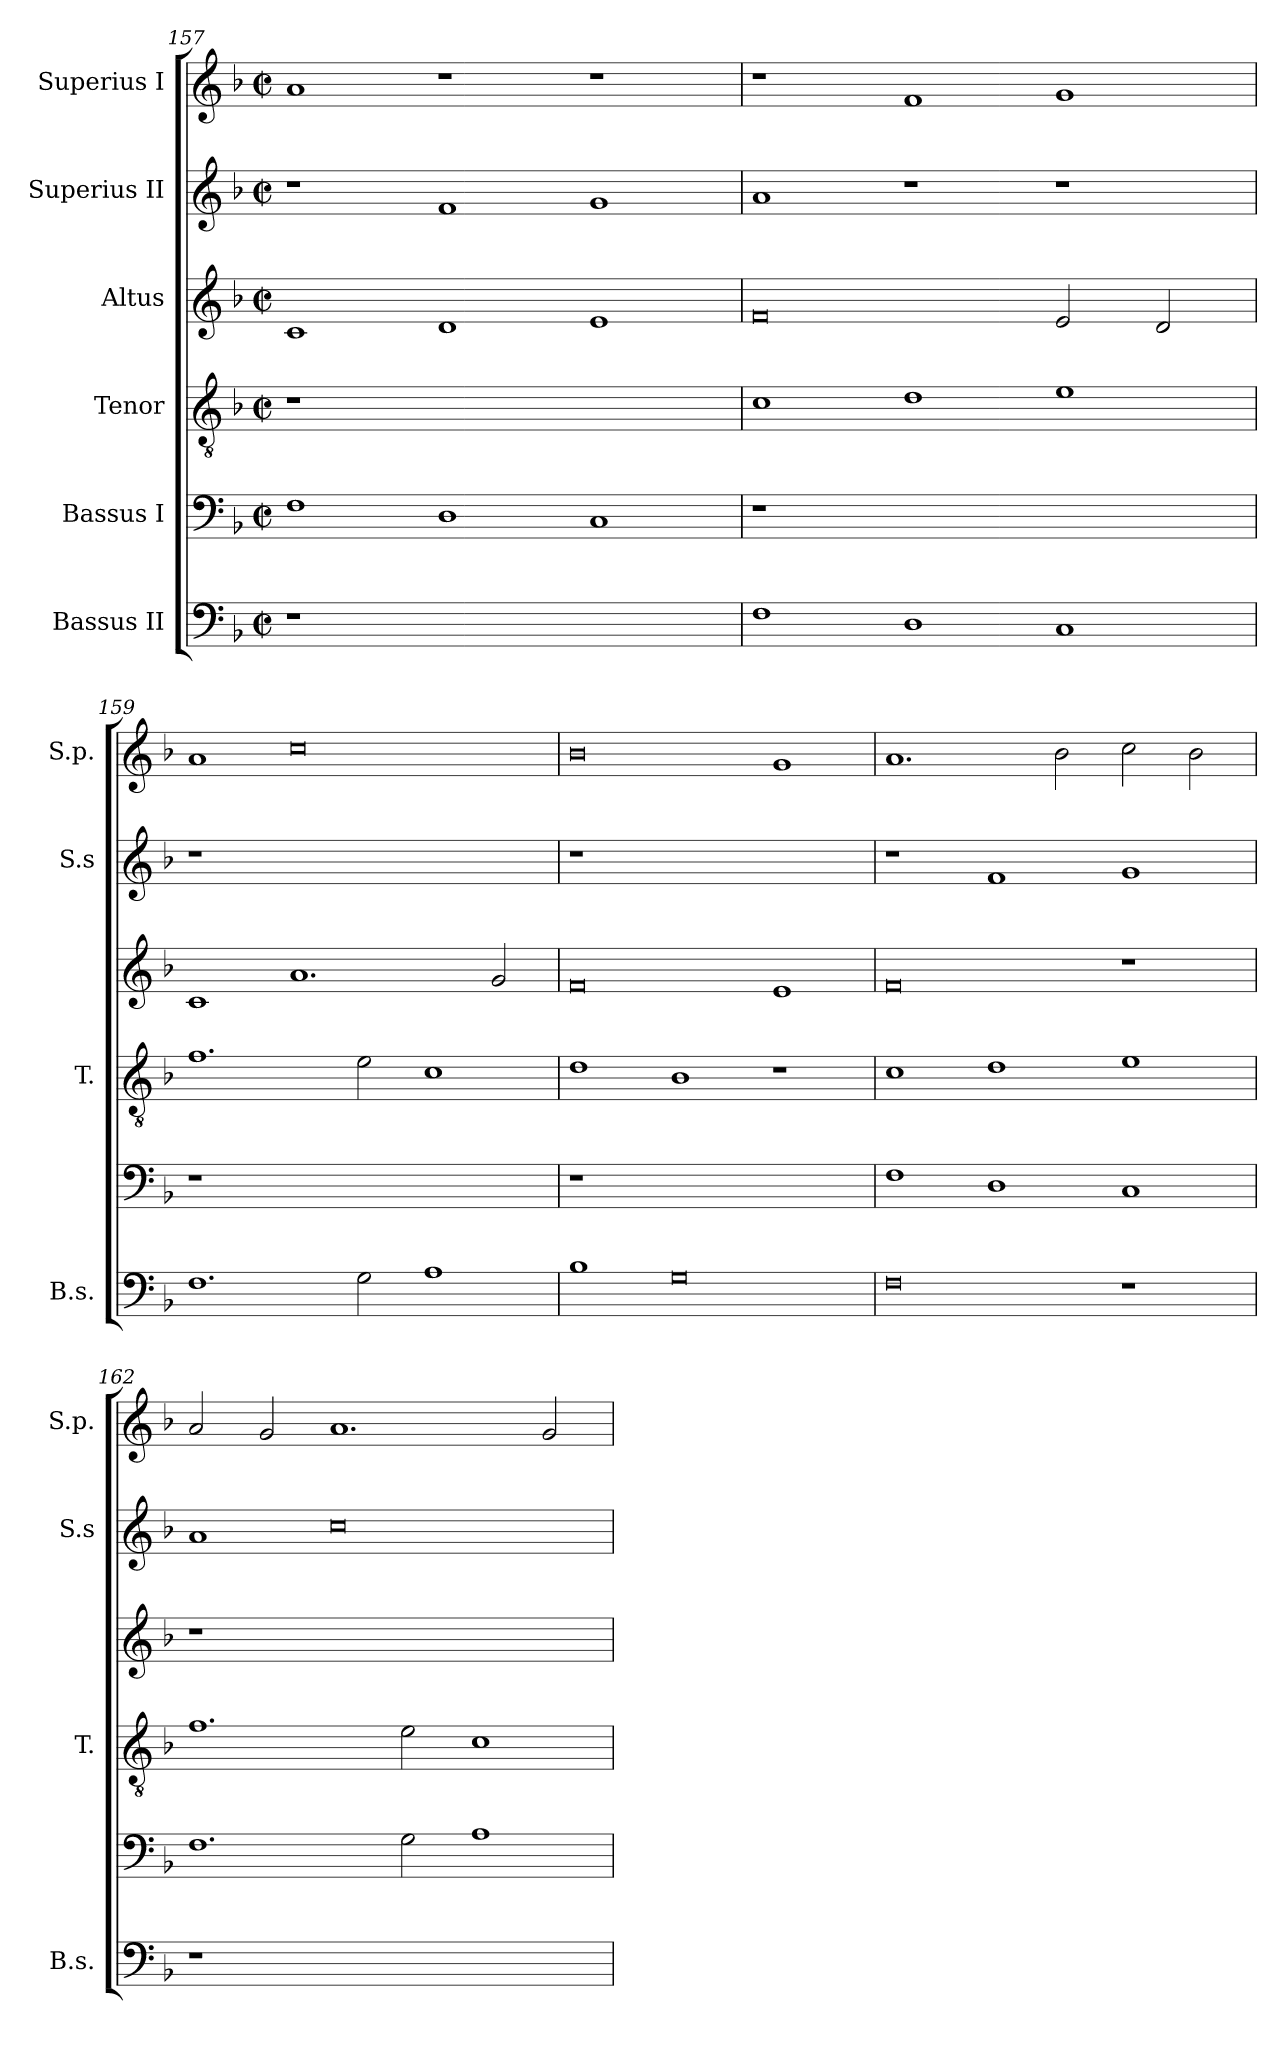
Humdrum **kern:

**kern	**kern	**kern	**kern	**kern	**kern
*part6	*part5	*part4	*part3	*part2	*part1
*staff6	*staff5	*staff4	*staff3	*staff2	*staff1
*I"Bassus II	*I"Bassus I	*I"Tenor	*I"Altus	*I"Superius II	*I"Superius I
*I'B.s.	*	*I'T.	*	*I'S.s	*I'S.p.
*clefF4	*clefF4	*clefGv2	*clefG2	*clefG2	*clefG2
*	*	*ITrd7c12	*	*	*
*k[b-]	*k[b-]	*k[b-]	*k[b-]	*k[b-]	*k[b-]
*F:	*F:	*F:	*F:	*F:	*F:
*M2/2	*M2/2	*M2/2	*M2/2	*M2/2	*M2/2
*met(c|)	*met(c|)	*met(c|)	*met(c|)	*met(c|)	*met(c|)
=157	=157	=157	=157	=157	=157
!LO:N:vis=1	!	!LO:N:vis=1	!	!	!
1r	1Fi	1r	1ci	1r	1ai
0ryy	1Di	0ryy	1di	1fi	1r
.	1Ci	.	1ei	1gi	1r
!!LO:PB:g=z
=158	=158	=158	=158	=158	=158
!	!LO:N:vis=1	!	!	!	!
1Fi	1r	1Ci	0fi	1ai	1r
1Di	0ryy	1Di	.	1r	1fi
1Ci	.	1Ei	2ei/	1r	1gi
.	.	.	2di/	.	.
=159	=159	=159	=159	=159	=159
!	!LO:N:vis=1	!	!	!LO:N:vis=1	!
1.Fi	1r	1.Fi	1ci	1r	1ai
.	0ryy	.	1.ai	0ryy	0cci
2Gi\	.	2Ei\	.	.	.
1Ai	.	1Ci	.	.	.
.	.	.	2gi/	.	.
=160	=160	=160	=160	=160	=160
!	!LO:N:vis=1	!	!	!LO:N:vis=1	!
1B-i	1r	1Di	0fi	1r	0b-i
0Gi	0ryy	1BB-i	.	0ryy	.
.	.	1r	1ei	.	1gi
=161	=161	=161	=161	=161	=161
0Fi	1Fi	1Ci	0fi	1r	1.ai
.	1Di	1Di	.	1fi	.
.	.	.	.	.	2b-i\
1r	1Ci	1Ei	1r	1gi	2cci\
.	.	.	.	.	2b-i\
!!LO:LB:g=z
=162	=162	=162	=162	=162	=162
!LO:N:vis=1	!	!	!LO:N:vis=1	!	!
1r	1.Fi	1.Fi	1r	1ai	2ai/
.	.	.	.	.	2gi/
0ryy	.	.	0ryy	0cci	1.ai
.	2Gi\	2Ei\	.	.	.
.	1Ai	1Ci	.	.	.
.	.	.	.	.	2gi/
=	=	=	=	=	=
*-	*-	*-	*-	*-	*-
